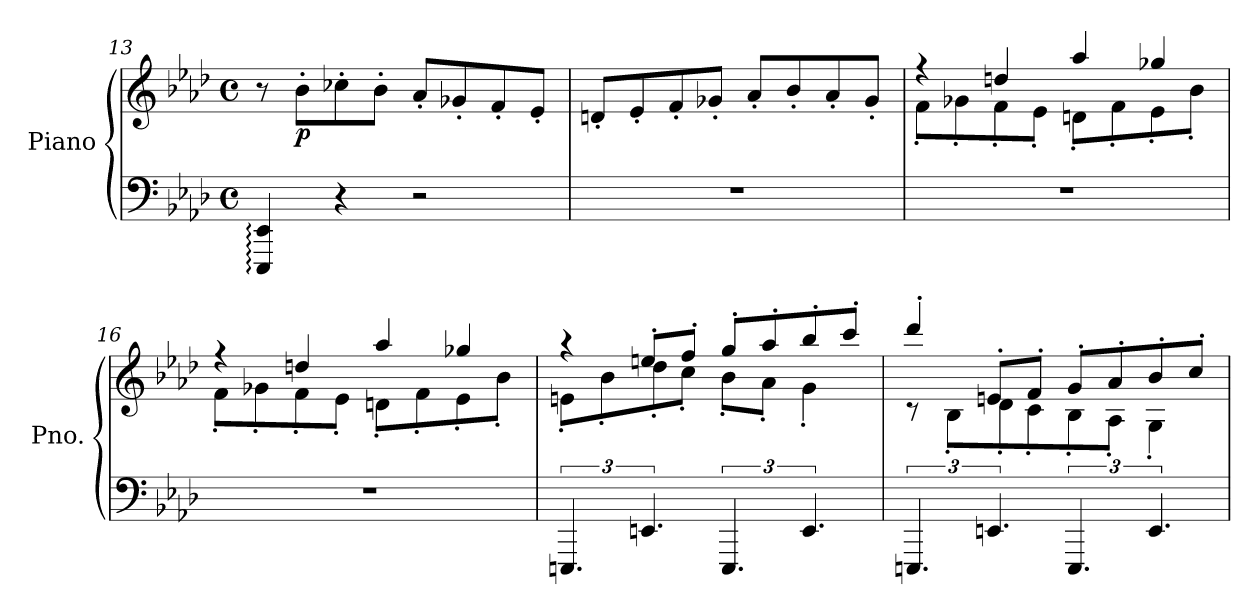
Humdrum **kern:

**kern	**kern	**dynam
*part1	*part1	*part1
*staff2	*staff1	*staff1/2
*I"Piano	*	*
*I'Pno.	*	*
*clefF4	*clefG2	*
*k[b-e-a-d-]	*k[b-e-a-d-]	*
*M4/4	*M4/4	*
*met(c)	*met(c)	*
=13	=13	=13
4EEE-/: 4EE-/:	8r	.
!	!	!LO:DY:b
.	8b-'\L	p
4r	8cc-X'\	.
.	8b-'\J	.
2r	8a-'/L	.
.	8g-X'/	.
.	8f'/	.
.	8e-'/J	.
=14	=14	=14
1r	8dn'/L	.
.	8e-'/	.
.	8f'/	.
.	8g-X'/J	.
.	8a-'/L	.
.	8b-'/	.
.	8a-'/	.
.	8g-'/J	.
=15	=15	=15
*	*^	*
1r	4r	8f'\L	.
.	.	8g-X'\	.
.	4ddn/	8f'\	.
.	.	8e-'\J	.
.	4aa-/	8dn'\L	.
.	.	8f'\	.
.	4gg-X/	8e-'\	.
.	.	8b-'\J	.
=16	=16	=16	=16
1r	4r	8f'\L	.
.	.	8g-X'\	.
.	4ddn/	8f'\	.
.	.	8e-'\J	.
.	4aa-/	8dn'\L	.
.	.	8f'\	.
.	4gg-X/	8e-'\	.
.	.	8b-'\J	.
!!LO:LB:g=z	!!
=17	=17	=17	=17
6.EEEn/	4r	8en'\L	.
.	.	8b-'\	.
6.EEn/	8een'/L	8dd-'\	.
.	8ff'/J	8cc'\J	.
6.EEE/	8gg'/L	8b-'\L	.
.	8aa-'/	8a-'\J	.
6.EE/	8bb-'/	4g'\	.
.	8ccc'/J	.	.
=18	=18	=18	=18
6.EEEn/	4ddd-'/	8r	.
.	.	8B-'\L	.
6.EEn/	8en'/L	8d-'\	.
.	8f'/J	8c'\	.
6.EEE/	8g'/L	8B-'\	.
.	8a-'/	8A-'\J	.
6.EE/	8b-'/	4G'\	.
.	8cc'/J	.	.
*	*v	*v	*
=	=	=
*-	*-	*-
